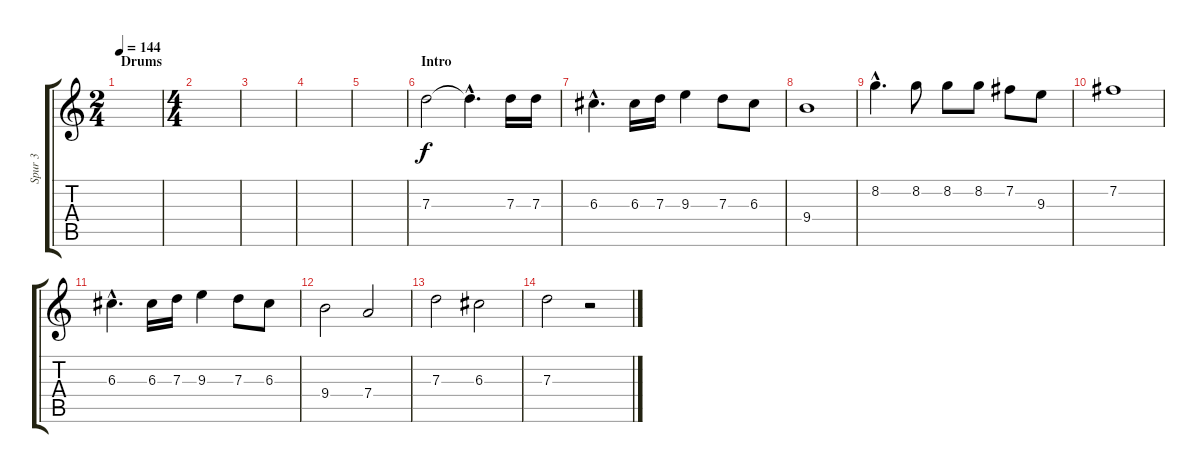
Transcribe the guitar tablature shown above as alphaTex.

\track ("Spur 3" "Spur 3") {instrument distortionguitar}
\staff {score tabs}
\tuning (E4 B3 G3 D3 A2 E2) {hide}
\ts (2 4)
\section ("" "Drums")
\tempo 144
\clef g2
\ks c
|
\ts (4 4)
|
|
|
|
\section ("" "Intro")
7.3.2 7.3{hac t}.4{d} 7.3.16 7.3.16 |
6.3{hac}.4{d} 6.3.16 7.3.16 9.3.4 7.3.8 6.3.8 |
9.4.1 |
8.2{hac}.4{d} 8.2.8 8.2.8 8.2.8 7.2.8 9.3.8 |
7.2.1 |
6.3{hac}.4{d} 6.3.16 7.3.16 9.3.4 7.3.8 6.3.8 |
9.4.2 7.4.2 |
7.3.2 6.3.2 |
7.3.2 r.2
